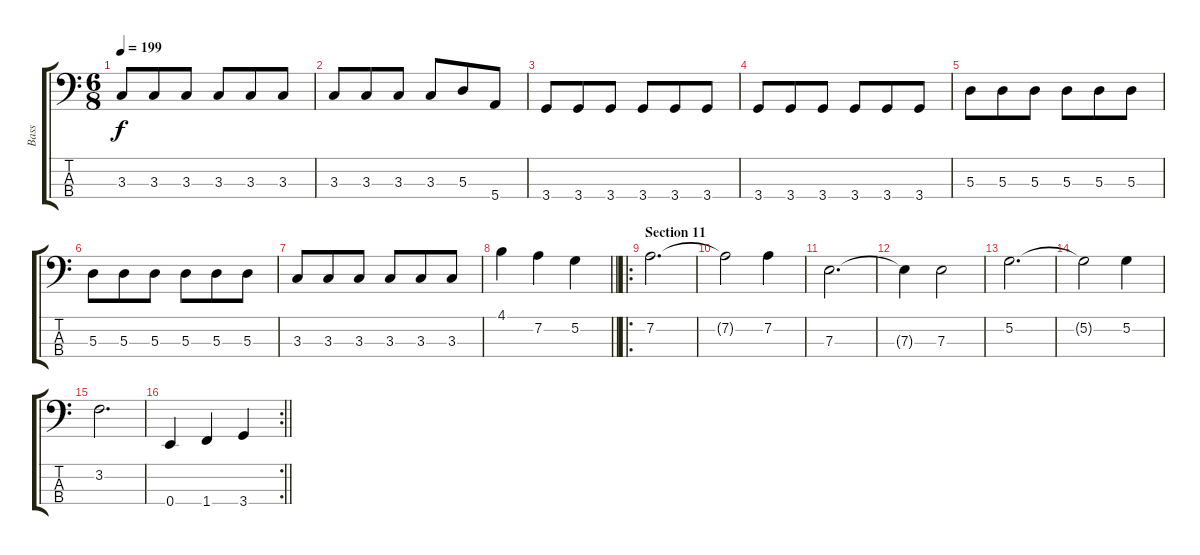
\track ("Bass" "Bass") {instrument electricbasspick}
\staff {score tabs}
\tuning (G2 D2 A1 E1) {hide}
\ts (6 8)
\tempo 199
\clef f4
\ks c
3.3.8{dy f} 3.3.8 3.3.8 3.3.8 3.3.8 3.3.8 |
3.3.8 3.3.8 3.3.8 3.3.8 5.3.8 5.4.8 |
3.4.8 3.4.8 3.4.8 3.4.8 3.4.8 3.4.8 |
3.4.8 3.4.8 3.4.8 3.4.8 3.4.8 3.4.8 |
5.3.8 5.3.8 5.3.8 5.3.8 5.3.8 5.3.8 |
5.3.8 5.3.8 5.3.8 5.3.8 5.3.8 5.3.8 |
3.3.8 3.3.8 3.3.8 3.3.8 3.3.8 3.3.8 |
\barLineRight lightlight
4.1.4 7.2.4 5.2.4 |
\ro
\section ("" "Section 11")
7.2.2{d} |
7.2{t}.2 7.2.4 |
7.3.2{d} |
7.3{t}.4 7.3.2 |
5.2.2{d} |
5.2{t}.2 5.2.4 |
3.2.2{d} |
\rc 2
\barLineRight lightlight
0.4.4 1.4.4 3.4.4
